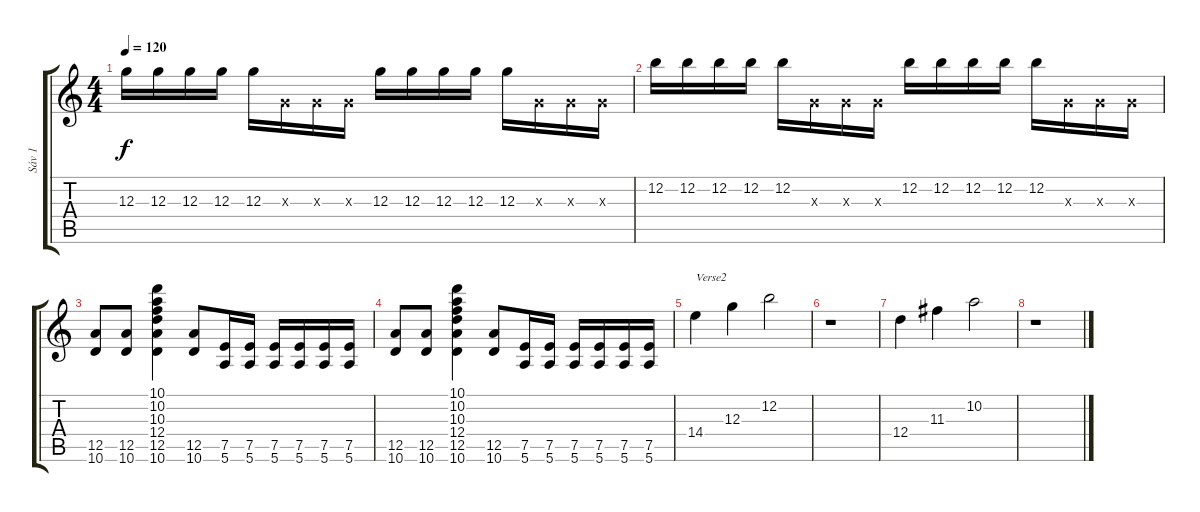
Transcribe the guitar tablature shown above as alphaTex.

\track ("Sáv 1" "Sáv 1") {instrument acousticguitarsteel}
\staff {score tabs}
\tuning (E4 B3 G3 D3 A2 E2) {hide}
\ts (4 4)
\tempo 120
\clef g2
\ks c
12.3.16{dy f} 12.3.16 12.3.16 12.3.16 12.3.16 0.3{x}.16 0.3{x}.16 0.3{x}.16 12.3.16 12.3.16 12.3.16 12.3.16 12.3.16 0.3{x}.16 0.3{x}.16 0.3{x}.16 |
12.2.16 12.2.16 12.2.16 12.2.16 12.2.16 0.3{x}.16 0.3{x}.16 0.3{x}.16 12.2.16 12.2.16 12.2.16 12.2.16 12.2.16 0.3{x}.16 0.3{x}.16 0.3{x}.16 |
(12.5 10.6).8 (12.5 10.6).8 (10.1 10.2 10.3 12.4 12.5 10.6).4 (12.5 10.6).8 (7.5 5.6).16 (7.5 5.6).16 (7.5 5.6).16 (7.5 5.6).16 (7.5 5.6).16 (7.5 5.6).16 |
(12.5 10.6).8 (12.5 10.6).8 (10.1 10.2 10.3 12.4 12.5 10.6).4 (12.5 10.6).8 (7.5 5.6).16 (7.5 5.6).16 (7.5 5.6).16 (7.5 5.6).16 (7.5 5.6).16 (7.5 5.6).16 |
14.4.4{txt "Verse2"} 12.3.4 12.2.2 |
r.1 |
12.4.4 11.3.4 10.2.2 |
r.1
